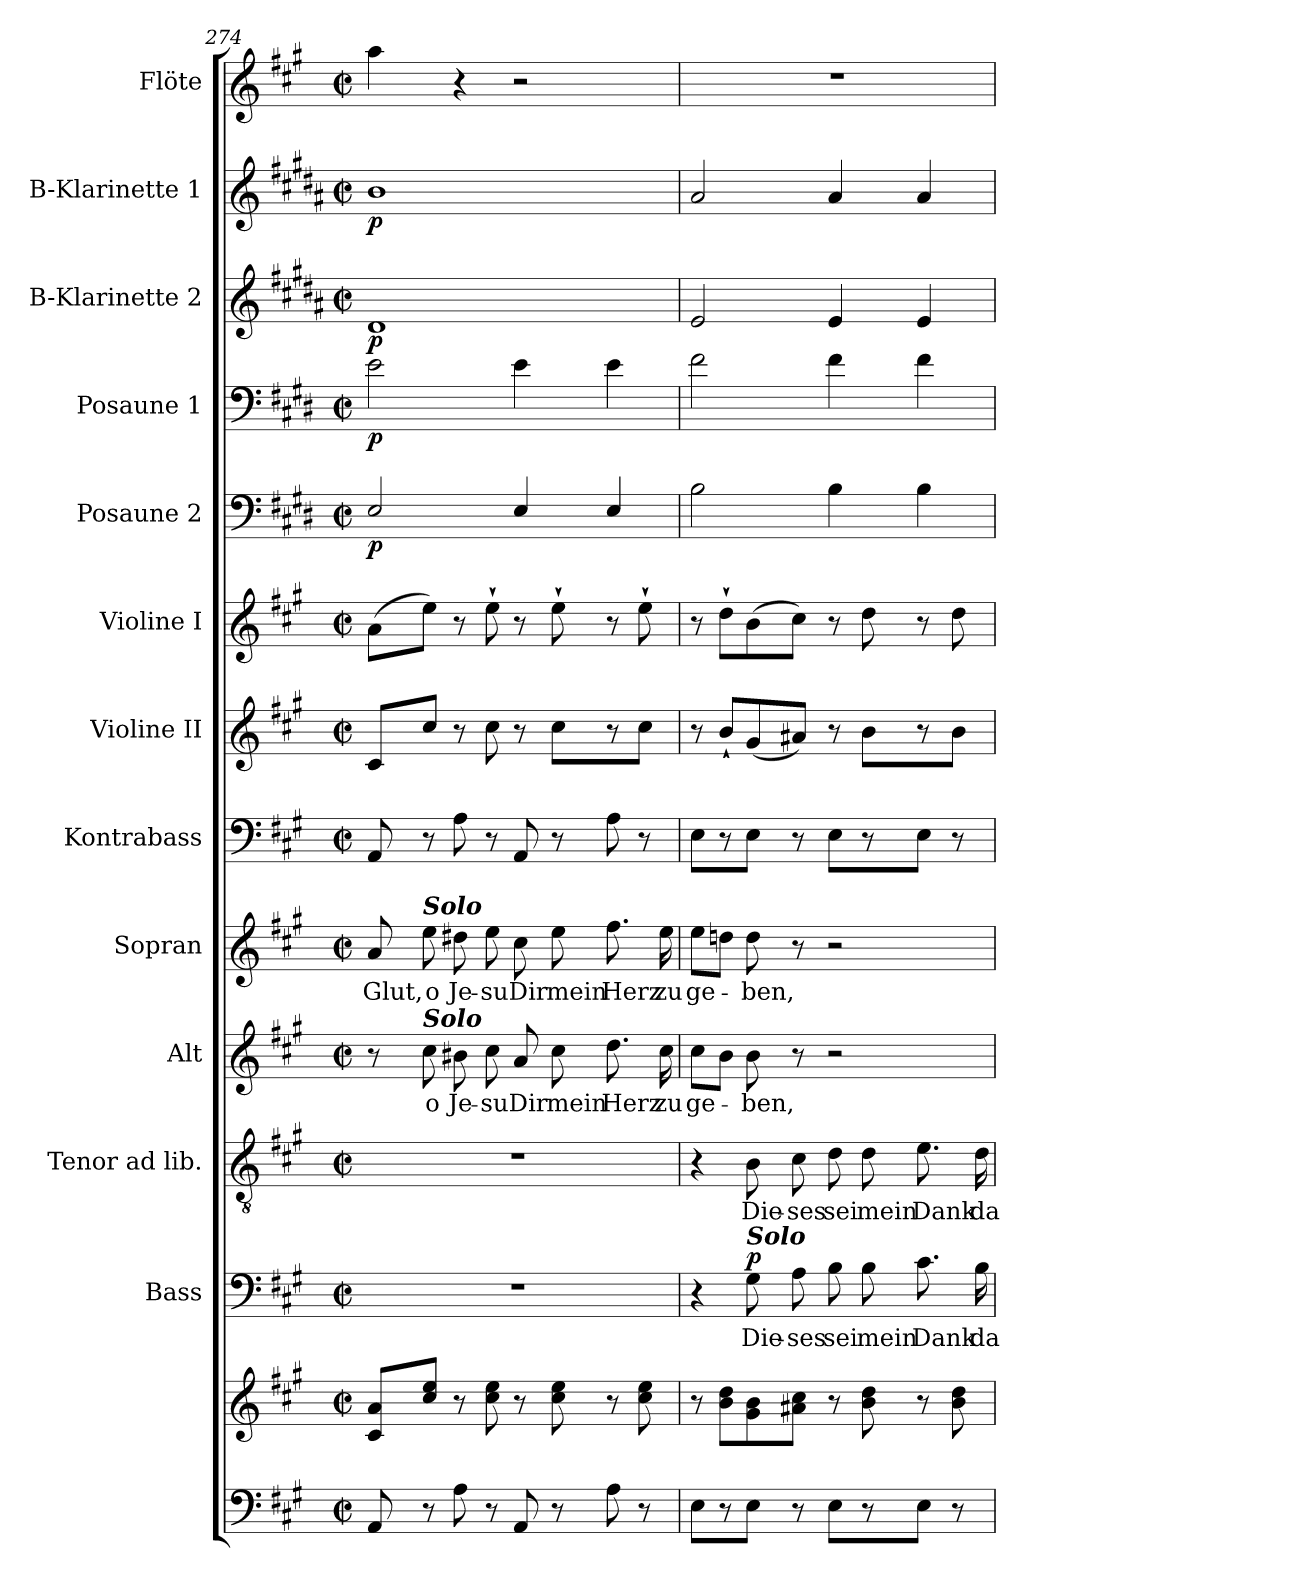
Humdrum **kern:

**kern	**kern	**kern	**text	**dynam	**kern	**text	**kern	**text	**kern	**text	**kern	**kern	**kern	**kern	**dynam	**kern	**dynam	**kern	**dynam	**kern	**dynam	**kern
*part13	*part13	*part12	*part12	*part12	*part11	*part11	*part10	*part10	*part9	*part9	*part8	*part7	*part6	*part5	*part5	*part4	*part4	*part3	*part3	*part2	*part2	*part1
*staff14	*staff13	*staff12	*staff12	*staff12	*staff11	*staff11	*staff10	*staff10	*staff9	*staff9	*staff8	*staff7	*staff6	*staff5	*staff5	*staff4	*staff4	*staff3	*staff3	*staff2	*staff2	*staff1
*	*	*I"Bass	*	*	*I"Tenor ad lib.	*	*I"Alt	*	*I"Sopran	*	*I"Kontrabass	*I"Violine II	*I"Violine I	*I"Posaune 2	*	*I"Posaune 1	*	*I"B-Klarinette 2	*	*I"B-Klarinette 1	*	*I"Flöte
*	*	*I'B.	*	*	*I'T.	*	*I'A.	*	*I'S.	*	*I'Kb.	*I'Vl. II	*I'Vl. I	*I'Pos 2	*	*I'Pos. 1	*	*I'B Kl. 2	*	*I'B Kl. 1	*	*I'Fl.
*clefF4	*clefG2	*clefF4	*	*	*clefGv2	*	*clefG2	*	*clefG2	*	*clefF4	*clefG2	*clefG2	*clefF4	*	*clefF4	*	*clefG2	*	*clefG2	*	*clefG2
*	*	*	*	*	*	*	*	*	*	*	*ITrd7c12	*	*	*ITrd4c7	*	*ITrd4c7	*	*ITrd1c2	*	*ITrd1c2	*	*
*k[f#c#g#]	*k[f#c#g#]	*k[f#c#g#]	*	*	*k[f#c#g#]	*	*k[f#c#g#]	*	*k[f#c#g#]	*	*k[f#c#g#]	*k[f#c#g#]	*k[f#c#g#]	*k[f#c#g#]	*	*k[f#c#g#]	*	*k[f#c#g#]	*	*k[f#c#g#]	*	*k[f#c#g#]
*A:	*A:	*A:	*	*	*A:	*	*A:	*	*A:	*	*A:	*A:	*A:	*A:	*	*A:	*	*A:	*	*A:	*	*A:
*M2/2	*M2/2	*M2/2	*	*	*M2/2	*	*M2/2	*	*M2/2	*	*M2/2	*M2/2	*M2/2	*M2/2	*	*M2/2	*	*M2/2	*	*M2/2	*	*M2/2
*met(c|)	*met(c|)	*met(c|)	*	*	*met(c|)	*	*met(c|)	*	*met(c|)	*	*met(c|)	*met(c|)	*met(c|)	*met(c|)	*	*met(c|)	*	*met(c|)	*	*met(c|)	*	*met(c|)
=274	=274	=274	=274	=274	=274	=274	=274	=274	=274	=274	=274	=274	=274	=274	=274	=274	=274	=274	=274	=274	=274	=274
!	!	!	!	!	!	!	!	!	!	!LO:LY:b	!	!	!	!	!LO:DY:b	!	!LO:DY:b	!	!LO:DY:b	!	!LO:DY:b	!
8AA/	8c#/ 8a/L	1r	.	.	1r	.	8r	.	8a/	Glut,	8AAA/	8c#/L	(>8a\L	2AA/	p	2A\	p	1c#	p	1a	p	4aa\
!	!	!	!	!	!	!	!	!	!LO:TX:a:Bi:t=Solo	!	!	!	!	!	!	!	!	!	!	!	!	!
!	!	!	!	!	!	!	!LO:TX:a:Bi:t=Solo	!	!	!	!	!	!	!	!	!	!	!	!	!	!	!
!	!	!	!	!	!	!	!	!LO:LY:b	!	!LO:LY:b	!	!	!	!	!	!	!	!	!	!	!	!
8r	8cc#/ 8ee/J	.	.	.	.	.	8cc#\	o	8ee\	o	8r	8cc#/J	8ee\J)	.	.	.	.	.	.	.	.	.
!	!	!	!	!	!	!	!	!LO:LY:b	!	!LO:LY:b	!	!	!	!	!	!	!	!	!	!	!	!
8A\	8r	.	.	.	.	.	8b#X\	Je-	8dd#X\	Je-	8AA\	8r	8r	.	.	.	.	.	.	.	.	4r
!	!	!	!	!	!	!	!	!LO:LY:b	!	!LO:LY:b	!	!	!	!	!	!	!	!	!	!	!	!
8r	8cc#\ 8ee\	.	.	.	.	.	8cc#\	-su	8ee\	-su	8r	8cc#\	8ee`>\	.	.	.	.	.	.	.	.	.
!	!	!	!	!	!	!	!	!LO:LY:b	!	!LO:LY:b	!	!	!	!	!	!	!	!	!	!	!	!
8AA/	8r	.	.	.	.	.	8a/	Dir	8cc#\	Dir	8AAA/	8r	8r	4AA/	.	4A\	.	.	.	.	.	2r
!	!	!	!	!	!	!	!	!LO:LY:b	!	!LO:LY:b	!	!	!	!	!	!	!	!	!	!	!	!
8r	8cc#\ 8ee\	.	.	.	.	.	8cc#\	mein	8ee\	mein	8r	8cc#\L	8ee`>\	.	.	.	.	.	.	.	.	.
!	!	!	!	!	!	!	!	!LO:LY:b	!	!LO:LY:b	!	!	!	!	!	!	!	!	!	!	!	!
8A\	8r	.	.	.	.	.	8.dd\	Herz	8.ff#\	Herz	8AA\	8r	8r	4AA/	.	4A\	.	.	.	.	.	.
8r	8cc#\ 8ee\	.	.	.	.	.	.	.	.	.	8r	8cc#\J	8ee`>\	.	.	.	.	.	.	.	.	.
!	!	!	!	!	!	!	!	!LO:LY:b	!	!LO:LY:b	!	!	!	!	!	!	!	!	!	!	!	!
.	.	.	.	.	.	.	16cc#\	zu	16ee\	zu	.	.	.	.	.	.	.	.	.	.	.	.
!!LO:PB:g=z
=275	=275	=275	=275	=275	=275	=275	=275	=275	=275	=275	=275	=275	=275	=275	=275	=275	=275	=275	=275	=275	=275	=275
!	!	!	!	!	!	!	!	!LO:LY:b	!	!LO:LY:b	!	!	!	!	!	!	!	!	!	!	!	!
8E\L	8r	4r	.	.	4r	.	8cc#\L	ge-	8ee\L	ge-	8EE\L	8r	8r	2E\	.	2B\	.	2d/	.	2g#/	.	1r
8r	8b\ 8dd\L	.	.	.	.	.	8b\J	.	8ddn\J	.	8r	8b`</L	8dd`>\L	.	.	.	.	.	.	.	.	.
!	!	!LO:TX:a:Bi:t=Solo	!	!	!	!	!	!	!	!	!	!	!	!	!	!	!	!	!	!	!	!
!	!	!	!LO:LY:b	!LO:DY:a	!	!LO:LY:b	!	!LO:LY:b	!	!LO:LY:b	!	!	!	!	!	!	!	!	!	!	!	!
8E\J	8g#\ 8b\	8G#\	Die-	p	8B\	Die-	8b\	-ben,	8dd\	-ben,	8EE\J	(<8g#/	(>8b\	.	.	.	.	.	.	.	.	.
!	!	!	!LO:LY:b	!	!	!LO:LY:b	!	!	!	!	!	!	!	!	!	!	!	!	!	!	!	!
8r	8a#X\ 8cc#\J	8A\	-ses	.	8c#\	-ses	8r	.	8r	.	8r	8a#X/J)	8cc#\J)	.	.	.	.	.	.	.	.	.
!	!	!	!LO:LY:b	!	!	!LO:LY:b	!	!	!	!	!	!	!	!	!	!	!	!	!	!	!	!
8E\L	8r	8B\	sei	.	8d\	sei	2r	.	2r	.	8EE\L	8r	8r	4E\	.	4B\	.	4d/	.	4g#/	.	.
!	!	!	!LO:LY:b	!	!	!LO:LY:b	!	!	!	!	!	!	!	!	!	!	!	!	!	!	!	!
8r	8b\ 8dd\	8B\	mein	.	8d\	mein	.	.	.	.	8r	8b\L	8dd\	.	.	.	.	.	.	.	.	.
!	!	!	!LO:LY:b	!	!	!LO:LY:b	!	!	!	!	!	!	!	!	!	!	!	!	!	!	!	!
8E\J	8r	8.c#\	Dank	.	8.e\	Dank	.	.	.	.	8EE\J	8r	8r	4E\	.	4B\	.	4d/	.	4g#/	.	.
8r	8b\ 8dd\	.	.	.	.	.	.	.	.	.	8r	8b\J	8dd\	.	.	.	.	.	.	.	.	.
!	!	!	!LO:LY:b	!	!	!LO:LY:b	!	!	!	!	!	!	!	!	!	!	!	!	!	!	!	!
.	.	16B\	da-	.	16d\	da-	.	.	.	.	.	.	.	.	.	.	.	.	.	.	.	.
=	=	=	=	=	=	=	=	=	=	=	=	=	=	=	=	=	=	=	=	=	=	=
*-	*-	*-	*-	*-	*-	*-	*-	*-	*-	*-	*-	*-	*-	*-	*-	*-	*-	*-	*-	*-	*-	*-
